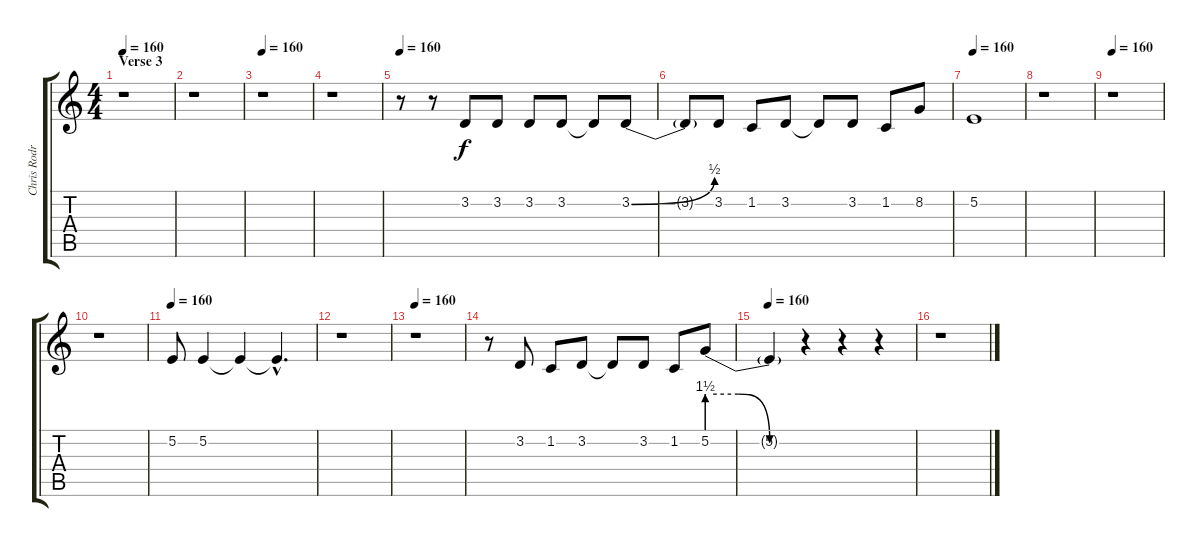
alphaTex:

\track ("Chris Rodriguez Voice" "Chris Rodr") {instrument flute}
\staff {score tabs}
\tuning (E4 B3 G3 D3 A2 E2) {hide}
\ts (4 4)
\section ("" "Verse 3")
\tempo 160
\clef g2
\ks c
r.1{dy f} |
r.1 |
\tempo 160
r.1 |
r.1 |
\tempo 160
r.8 r.8 3.2.8 3.2.8 3.2.8 3.2.8 3.2{t}.8 3.2{be (bend 0 0 60 2)}.8 |
3.2{t}.8 3.2.8 1.2.8 3.2.8 3.2{t}.8 3.2.8 1.2.8 8.2.8 |
\tempo 160
5.2.1 |
r.1 |
\tempo 160
r.1 |
r.1 |
\tempo 160
5.2.8 5.2.4 5.2{t}.4 5.2{hac t}.4{d} |
r.1 |
\tempo 160
r.1 |
r.8 3.2.8 1.2.8 3.2.8 3.2{t}.8 3.2.8 1.2.8 5.2{be (custom 0 6 20 6 40 0 60 0)}.8 |
\tempo 160
5.2{t}.4 r.4 r.4 r.4 |
r.1
